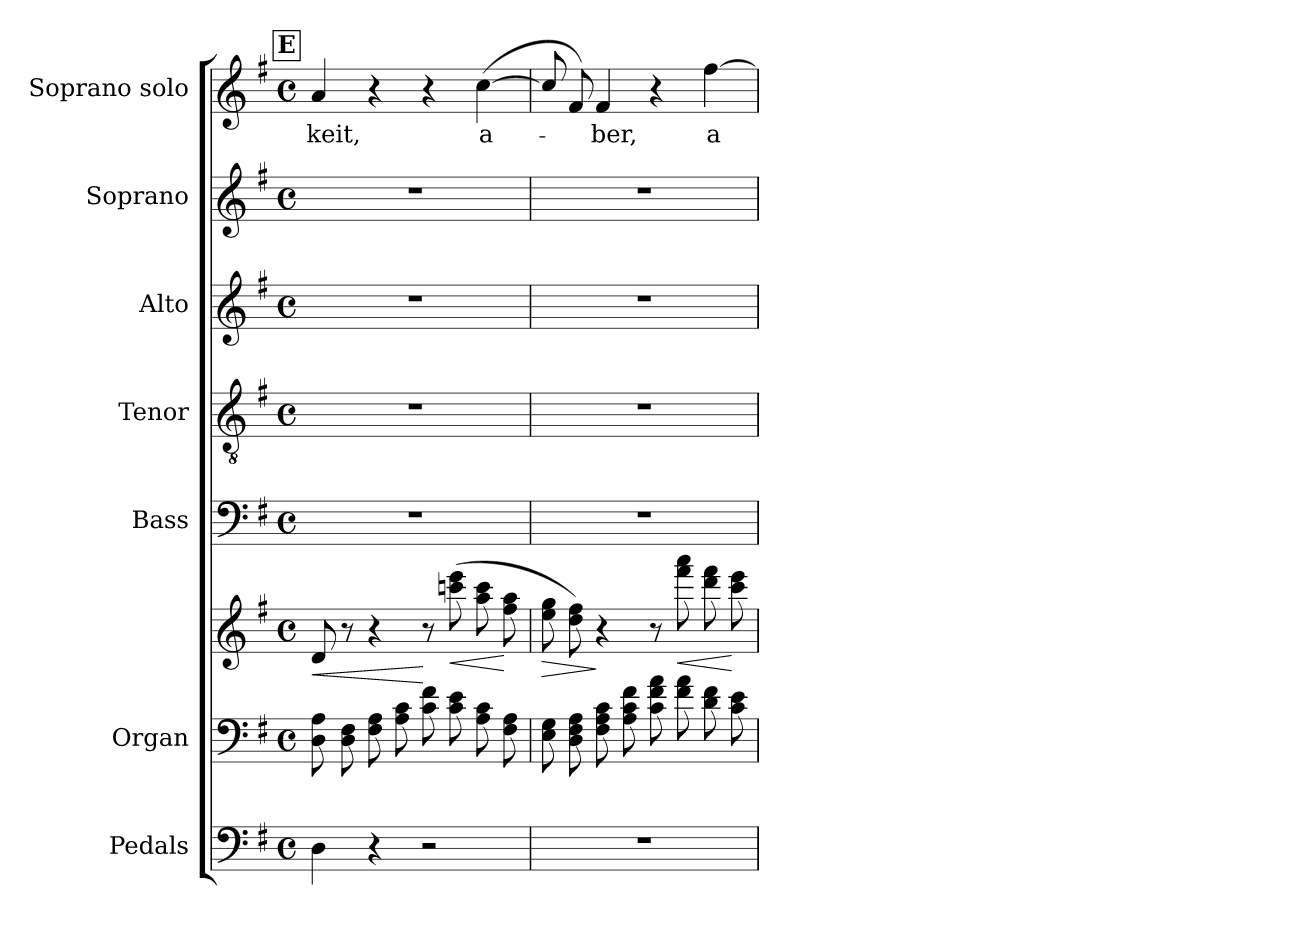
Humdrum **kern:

**kern	**kern	**kern	**dynam	**kern	**kern	**kern	**kern	**kern	**text
*part7	*part6	*part6	*part6	*part5	*part4	*part3	*part2	*part1	*part1
*staff8	*staff7	*staff6	*staff6/7	*staff5	*staff4	*staff3	*staff2	*staff1	*staff1
*I"Pedals	*I"Organ	*	*	*I"Bass	*I"Tenor	*I"Alto	*I"Soprano	*I"Soprano solo	*
*I'Ped.	*I'Org.	*	*	*I'B.	*I'T.	*I'A.	*I'S.	*I'S.	*
*clefF4	*clefF4	*clefG2	*	*clefF4	*clefGv2	*clefG2	*clefG2	*clefG2	*
*	*	*	*	*	*ITrd7c12	*	*	*	*
*k[f#]	*k[f#]	*k[f#]	*	*k[f#]	*k[f#]	*k[f#]	*k[f#]	*k[f#]	*
*G:	*G:	*G:	*	*G:	*G:	*G:	*G:	*G:	*
*M4/4	*M4/4	*M4/4	*	*M4/4	*M4/4	*M4/4	*M4/4	*M4/4	*
*met(c)	*met(c)	*met(c)	*	*met(c)	*met(c)	*met(c)	*met(c)	*met(c)	*
!!LO:REH:place=s1:B:color=#000000:enc=box:fs=15.4267:t=E
=60	=60	=60	=60	=60	=60	=60	=60	=60	=60
!	!	!	!LO:HP:b	!	!	!	!	!	!
!	!	!	!	!	!	!	!	!	!LO:LY:b:color=#000000
4Di\	8Di\ 8Ai	8di/	<	1r	1r	1r	1r	4ai/	-keit,
.	8Di\ 8F#i	8r	.	.	.	.	.	.	.
4r	8F#i\ 8Ai	4r	.	.	.	.	.	4r	.
.	8Ai\ 8ci	.	.	.	.	.	.	.	.
2r	8ci\ 8f#i	8r	[	.	.	.	.	4r	.
!	!	!	!LO:HP:b	!	!	!	!	!	!
.	8ci\ 8ei	(8cccni\ 8eeei	<	.	.	.	.	.	.
!	!	!	!	!	!	!	!	!	!LO:LY:b:color=#000000
.	8Ai\ 8ci	8aai\ 8ccci	.	.	.	.	.	([4cci\	a-
.	8F#i\ 8Ai	8ff#i\ 8aai	[	.	.	.	.	.	.
=61	=61	=61	=61	=61	=61	=61	=61	=61	=61
!	!	!	!LO:HP:b	!	!	!	!	!	!
1r	8Ei\ 8Gi	8eei\ 8ggi	>	1r	1r	1r	1r	8cci/]	.
.	8Di\ 8F#i 8Ai	8ddi\ 8ff#i)	.	.	.	.	.	8f#i/)	.
!	!	!	!	!	!	!	!	!	!LO:LY:b:color=#000000
.	8F#i\ 8Ai 8ci	4r	]	.	.	.	.	4f#i/	-ber,
.	8Ai\ 8ci 8f#i	.	.	.	.	.	.	.	.
.	8ci\ 8f#i 8ai	8r	.	.	.	.	.	4r	.
!	!	!	!LO:HP:b	!	!	!	!	!	!
.	8f#i\ 8ai	8fff#i\ 8aaai	<	.	.	.	.	.	.
!	!	!	!	!	!	!	!	!	!LO:LY:b:color=#000000
.	8di\ 8f#i	8dddi\ 8fff#i	.	.	.	.	.	[4ff#i\	a-
.	8ci\ 8ei	8ccci\ 8eeei	[	.	.	.	.	.	.
=	=	=	=	=	=	=	=	=	=
*-	*-	*-	*-	*-	*-	*-	*-	*-	*-
